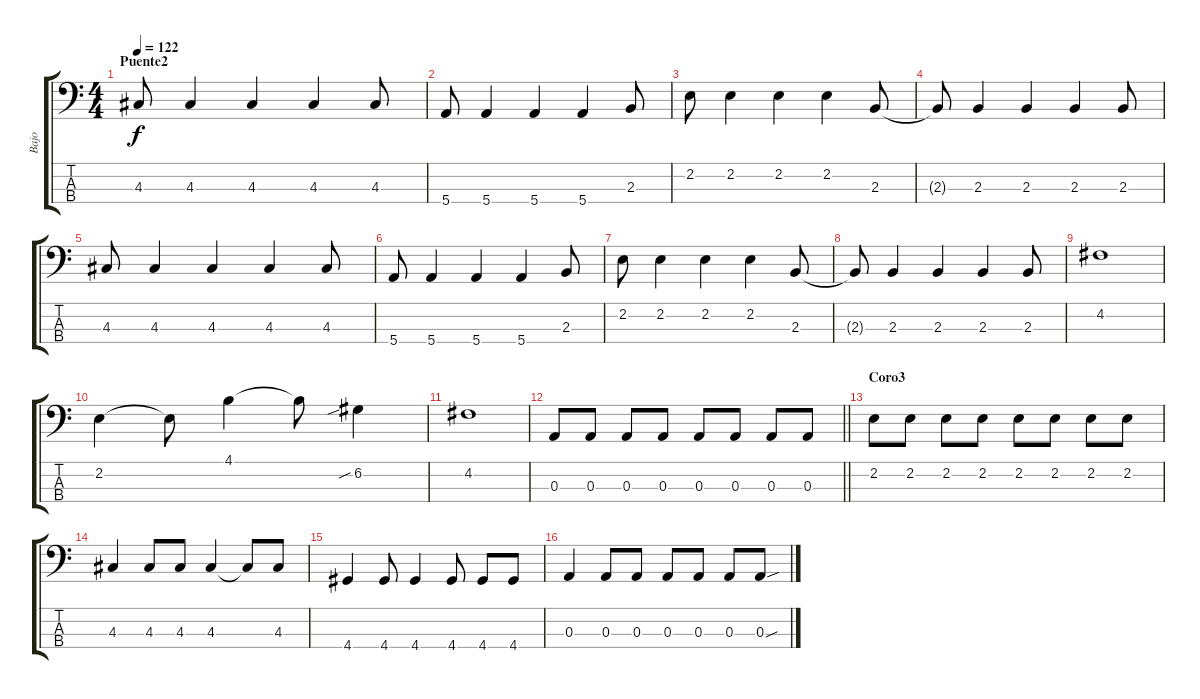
\track ("Bajo" "Bajo") {instrument electricbasspick}
\staff {score tabs}
\tuning (G2 D2 A1 E1) {hide}
\ts (4 4)
\section ("" "Puente2")
\tempo 122
\clef f4
\ks c
4.3.8{dy f} 4.3.4 4.3.4 4.3.4 4.3.8 |
5.4.8 5.4.4 5.4.4 5.4.4 2.3.8 |
2.2.8 2.2.4 2.2.4 2.2.4 2.3.8 |
2.3{t}.8 2.3.4 2.3.4 2.3.4 2.3.8 |
4.3.8 4.3.4 4.3.4 4.3.4 4.3.8 |
5.4.8 5.4.4 5.4.4 5.4.4 2.3.8 |
2.2.8 2.2.4 2.2.4 2.2.4 2.3.8 |
2.3{t}.8 2.3.4 2.3.4 2.3.4 2.3.8 |
4.2.1 |
2.2.4 2.2{t}.8 4.1.4 4.1{t}.8 6.2{sib}.4 |
4.2.1 |
\barLineRight lightlight
0.3.8 0.3.8 0.3.8 0.3.8 0.3.8 0.3.8 0.3.8 0.3.8 |
\section ("" "Coro3")
2.2.8 2.2.8 2.2.8 2.2.8 2.2.8 2.2.8 2.2.8 2.2.8 |
4.3.4 4.3.8 4.3.8 4.3.4 4.3{t}.8 4.3.8 |
4.4.4 4.4.8 4.4.4 4.4.8 4.4.8 4.4.8 |
0.3.4 0.3.8 0.3.8 0.3.8 0.3.8 0.3.8 0.3{sou}.8
